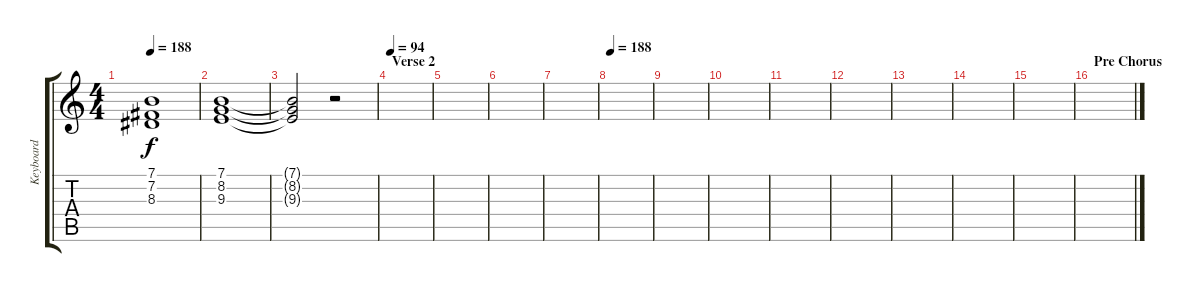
\track ("Keyboard" "Keyboard") {instrument synthstrings1}
\staff {score tabs}
\tuning (E4 B3 G3 D3 A2 E2) {hide}
\ts (4 4)
\tempo 188
\clef g2
\ks c
(7.1 7.2 8.3).1{dy f} |
(7.1 8.2 9.3).1 |
(7.1{t} 8.2{t} 9.3{t}).2 r.2 |
\section ("" "Verse 2")
\tempo 94
|
|
|
|
\tempo 188
|
|
|
|
|
|
|
|
\section ("" "Pre Chorus")
